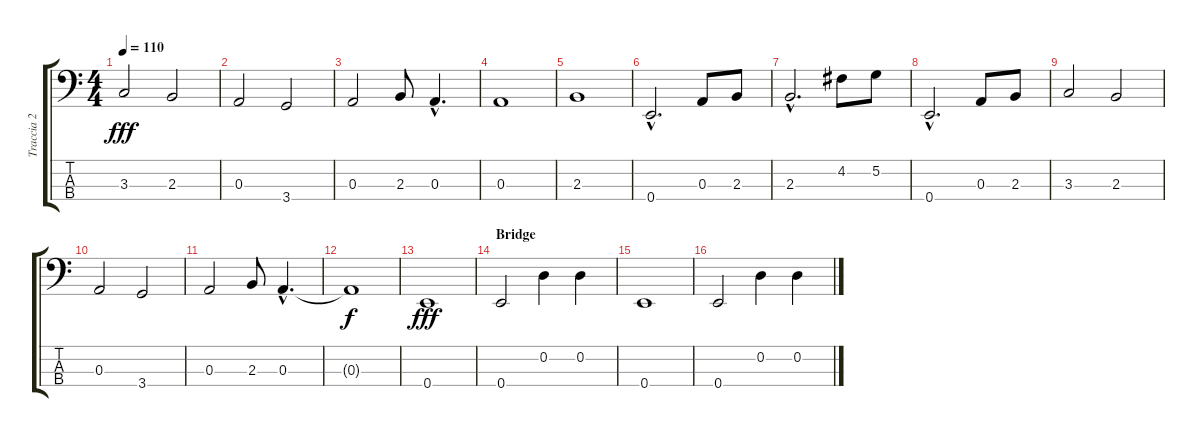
\track ("Traccia 2" "Traccia 2") {instrument electricbasspick}
\staff {score tabs}
\tuning (G2 D2 A1 E1) {hide}
\ts (4 4)
\tempo 110
\clef f4
\ks c
3.3.2{dy fff} 2.3.2 |
0.3.2 3.4.2 |
0.3.2 2.3.8 0.3{hac}.4{d} |
0.3.1 |
2.3.1 |
0.4{hac}.2{d} 0.3.8 2.3.8 |
2.3{hac}.2{d} 4.2.8 5.2.8 |
0.4{hac}.2{d} 0.3.8 2.3.8 |
3.3.2 2.3.2 |
0.3.2 3.4.2 |
0.3.2 2.3.8 0.3{hac}.4{d} |
0.3{t}.1{dy f} |
0.4.1{dy fff} |
\section ("" "Bridge")
0.4.2 0.2.4 0.2.4 |
0.4.1 |
0.4.2 0.2.4 0.2.4
